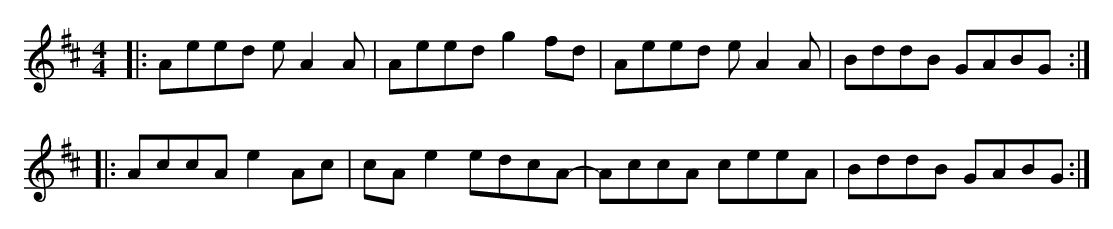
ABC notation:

X:1
M:4/4
K:Amix
|:Aeed eA2A|Aeed g2fd|Aeed eA2A|BddB GABG:|
|:AccA e2Ac|cAe2 edcA-|AccA ceeA|BddB GABG:|
